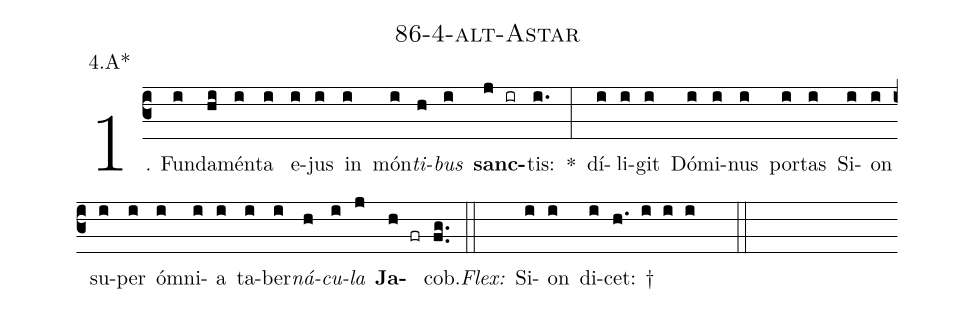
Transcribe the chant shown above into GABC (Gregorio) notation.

name: 86-4-alt-Astar;
annotation: 4.A*;
%%
(c3)1. Fun(i)da(hi)mén(i)ta(i) e(i)jus(i) in(i) món(i)<i>ti</i>(h)<i>bus</i>(i) <b>sanc</b>(j ir)tis:(i.) *(:) dí(i)li(i)git(i) Dó(i)mi(i)nus(i) por(i)tas(i) Si(i)on(i) su(i)per(i) óm(i)ni(i)a(i) ta(i)ber(i)<i>ná</i>(h)<i>cu</i>(i)<i>la</i>(j) <b>Ja</b>(h fr)cob.(fg..) (::)
<i>Flex:</i>()  Si(i)on(i) di(i)cet: †(h. i i i  ::)
